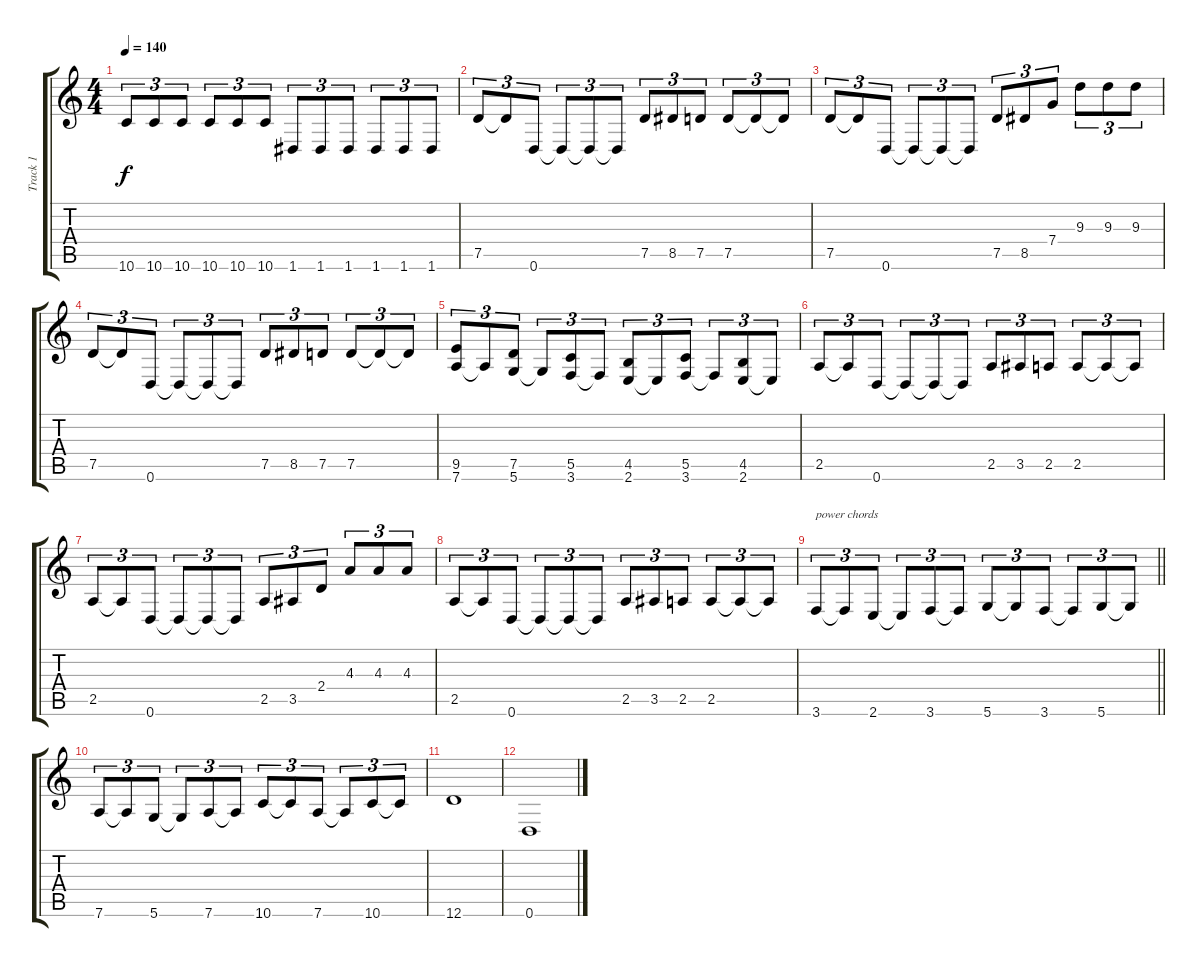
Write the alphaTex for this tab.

\track ("Track 1" "Track 1") {instrument electricguitarclean}
\staff {score tabs}
\tuning (D4 A3 F3 C3 G2 D2) {hide}
\ts (4 4)
\tempo 140
\clef g2
\ks c
10.6.8{tu (3 2) dy f} 10.6.8{tu (3 2)} 10.6.8{tu (3 2)} 10.6.8{tu (3 2)} 10.6.8{tu (3 2)} 10.6.8{tu (3 2)} 1.6.8{tu (3 2)} 1.6.8{tu (3 2)} 1.6.8{tu (3 2)} 1.6.8{tu (3 2)} 1.6.8{tu (3 2)} 1.6.8{tu (3 2)} |
7.5.8{tu (3 2)} 7.5{t}.8{tu (3 2)} 0.6.8{tu (3 2)} 0.6{t}.8{tu (3 2)} 0.6{t}.8{tu (3 2)} 0.6{t}.8{tu (3 2)} 7.5.8{tu (3 2)} 8.5.8{tu (3 2)} 7.5.8{tu (3 2)} 7.5.8{tu (3 2)} 7.5{t}.8{tu (3 2)} 7.5{t}.8{tu (3 2)} |
7.5.8{tu (3 2)} 7.5{t}.8{tu (3 2)} 0.6.8{tu (3 2)} 0.6{t}.8{tu (3 2)} 0.6{t}.8{tu (3 2)} 0.6{t}.8{tu (3 2)} 7.5.8{tu (3 2)} 8.5.8{tu (3 2)} 7.4.8{tu (3 2)} 9.3.8{tu (3 2)} 9.3.8{tu (3 2)} 9.3.8{tu (3 2)} |
7.5.8{tu (3 2)} 7.5{t}.8{tu (3 2)} 0.6.8{tu (3 2)} 0.6{t}.8{tu (3 2)} 0.6{t}.8{tu (3 2)} 0.6{t}.8{tu (3 2)} 7.5.8{tu (3 2)} 8.5.8{tu (3 2)} 7.5.8{tu (3 2)} 7.5.8{tu (3 2)} 7.5{t}.8{tu (3 2)} 7.5{t}.8{tu (3 2)} |
(9.5 7.6).8{tu (3 2)} 7.6{t}.8{tu (3 2)} (7.5 5.6).8{tu (3 2)} 5.6{t}.8{tu (3 2)} (5.5 3.6).8{tu (3 2)} 3.6{t}.8{tu (3 2)} (4.5 2.6).8{tu (3 2)} 2.6{t}.8{tu (3 2)} (5.5 3.6).8{tu (3 2)} 3.6{t}.8{tu (3 2)} (4.5 2.6).8{tu (3 2)} 2.6{t}.8{tu (3 2)} |
2.5.8{tu (3 2)} 2.5{t}.8{tu (3 2)} 0.6.8{tu (3 2)} 0.6{t}.8{tu (3 2)} 0.6{t}.8{tu (3 2)} 0.6{t}.8{tu (3 2)} 2.5.8{tu (3 2)} 3.5.8{tu (3 2)} 2.5.8{tu (3 2)} 2.5.8{tu (3 2)} 2.5{t}.8{tu (3 2)} 2.5{t}.8{tu (3 2)} |
2.5.8{tu (3 2)} 2.5{t}.8{tu (3 2)} 0.6.8{tu (3 2)} 0.6{t}.8{tu (3 2)} 0.6{t}.8{tu (3 2)} 0.6{t}.8{tu (3 2)} 2.5.8{tu (3 2)} 3.5.8{tu (3 2)} 2.4.8{tu (3 2)} 4.3.8{tu (3 2)} 4.3.8{tu (3 2)} 4.3.8{tu (3 2)} |
2.5.8{tu (3 2)} 2.5{t}.8{tu (3 2)} 0.6.8{tu (3 2)} 0.6{t}.8{tu (3 2)} 0.6{t}.8{tu (3 2)} 0.6{t}.8{tu (3 2)} 2.5.8{tu (3 2)} 3.5.8{tu (3 2)} 2.5.8{tu (3 2)} 2.5.8{tu (3 2)} 2.5{t}.8{tu (3 2)} 2.5{t}.8{tu (3 2)} |
\barLineRight lightlight
3.6.8{tu (3 2) txt "power chords"} 3.6{t}.8{tu (3 2)} 2.6.8{tu (3 2)} 2.6{t}.8{tu (3 2)} 3.6.8{tu (3 2)} 3.6{t}.8{tu (3 2)} 5.6.8{tu (3 2)} 5.6{t}.8{tu (3 2)} 3.6.8{tu (3 2)} 3.6{t}.8{tu (3 2)} 5.6.8{tu (3 2)} 5.6{t}.8{tu (3 2)} |
7.6.8{tu (3 2)} 7.6{t}.8{tu (3 2)} 5.6.8{tu (3 2)} 5.6{t}.8{tu (3 2)} 7.6.8{tu (3 2)} 7.6{t}.8{tu (3 2)} 10.6.8{tu (3 2)} 10.6{t}.8{tu (3 2)} 7.6.8{tu (3 2)} 7.6{t}.8{tu (3 2)} 10.6.8{tu (3 2)} 10.6{t}.8{tu (3 2)} |
12.6.1 |
0.6.1
